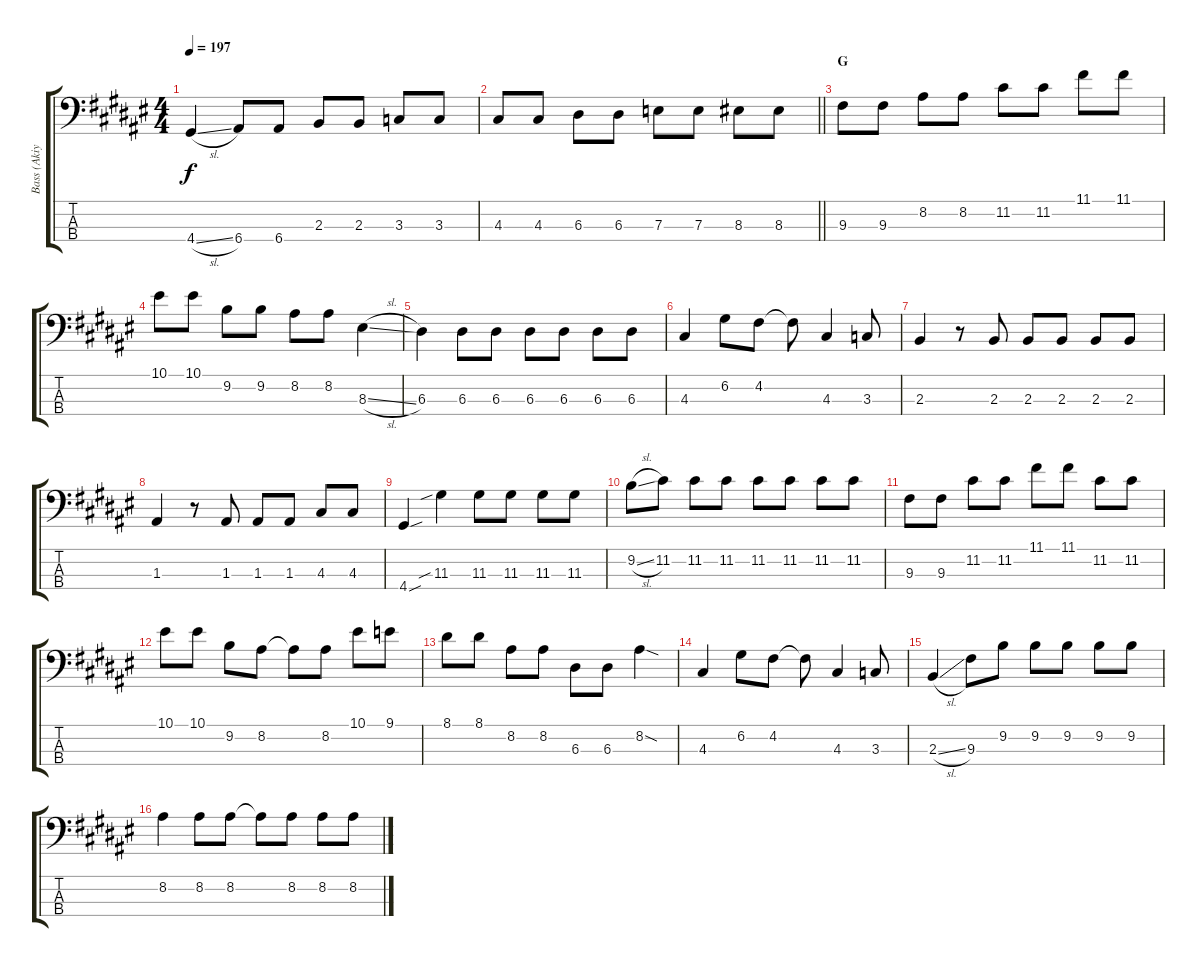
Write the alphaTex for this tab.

\track ("Bass (Akiyama Mio)" "Bass (Akiy") {instrument distortionguitar}
\staff {score tabs}
\tuning (G2 D2 A1 E1) {hide}
\ts (4 4)
\tempo 197
\clef f4
\ks f#
4.4{sl}.4{dy f} 6.4.8 6.4.8 2.3.8 2.3.8 3.3.8 3.3.8 |
\barLineRight lightlight
4.3.8 4.3.8 6.3.8 6.3.8 7.3.8 7.3.8 8.3.8 8.3.8 |
\section ("" "G")
9.3.8 9.3.8 8.2.8 8.2.8 11.2.8 11.2.8 11.1.8 11.1.8 |
10.1.8 10.1.8 9.2.8 9.2.8 8.2.8 8.2.8 8.3{sl}.4 |
6.3.4 6.3.8 6.3.8 6.3.8 6.3.8 6.3.8 6.3.8 |
4.3.4 6.2.8 4.2.8 4.2{t}.8 4.3.4 3.3.8 |
2.3.4 r.8 2.3.8 2.3.8 2.3.8 2.3.8 2.3.8 |
1.3.4 r.8 1.3.8 1.3.8 1.3.8 4.3.8 4.3.8 |
4.4{sou}.4 11.3{sib}.4 11.3.8 11.3.8 11.3.8 11.3.8 |
9.2{sl}.8 11.2.8 11.2.8 11.2.8 11.2.8 11.2.8 11.2.8 11.2.8 |
9.3.8 9.3.8 11.2.8 11.2.8 11.1.8 11.1.8 11.2.8 11.2.8 |
10.1.8 10.1.8 9.2.8 8.2.8 8.2{t}.8 8.2.8 10.1.8 9.1.8 |
8.1.8 8.1.8 8.2.8 8.2.8 6.3.8 6.3.8 8.2{sod}.4 |
4.3.4 6.2.8 4.2.8 4.2{t}.8 4.3.4 3.3.8 |
2.3{sl}.4 9.3.8 9.2.8 9.2.8 9.2.8 9.2.8 9.2.8 |
8.2.4 8.2.8 8.2.8 8.2{t}.8 8.2.8 8.2.8 8.2.8
